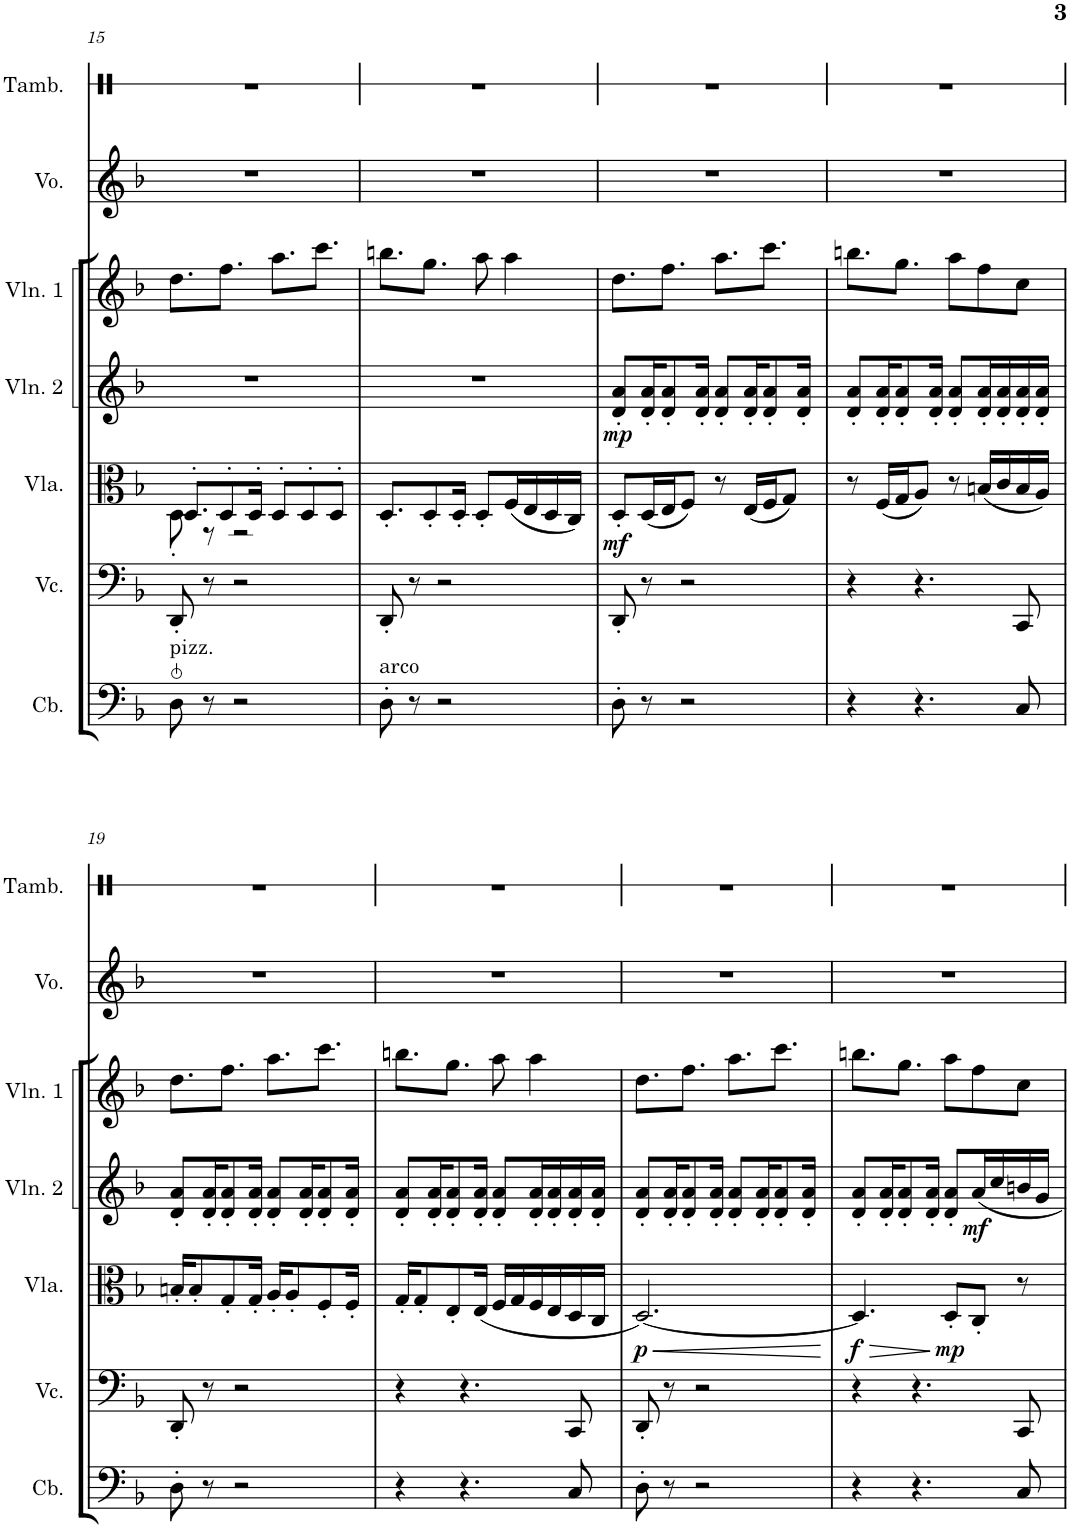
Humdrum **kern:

**kern	**kern	**kern	**dynam	**kern	**dynam	**kern	**kern	**kern
*part7	*part6	*part5	*part5	*part4	*part4	*part3	*part2	*part1
*staff7	*staff6	*staff5	*staff5	*staff4	*staff4	*staff3	*staff2	*staff1
*I"低音提琴	*I"大提琴	*I"中提琴	*	*I"小提琴 2	*	*I"小提琴 1	*I"人声	*I"铃鼓
!!LO:PB:g=z
*clefF4	*clefF4	*clefC3	*	*clefG2	*	*clefG2	*clefG2	*clefX
*Trd7c12	*	*	*	*	*	*	*	*
*k[b-]	*k[b-]	*k[b-]	*	*k[b-]	*	*k[b-]	*k[b-]	*k[]
*M6/8	*M6/8	*M6/8	*	*M6/8	*	*M6/8	*M6/8	*M6/8
=15	=15	=15	=15	=15	=15	=15	=15	=15
*	*	*^	*	*	*	*	*	*
!LO:TX:a:t=pizz.	!	!	!	!	!	!	!	!	!
8D\	8DD'/	8.D'/L	8D'\	.	2.r	.	8.dd\L	2.r	2.r
8r	8r	.	8r	.	.	.	.	.	.
.	.	8D'/	.	.	.	.	8.ff\J	.	.
2r	2r	.	2r	.	.	.	.	.	.
.	.	16D'/Jk	.	.	.	.	.	.	.
.	.	8D'/L	.	.	.	.	8.aa\L	.	.
.	.	8D'/	.	.	.	.	.	.	.
.	.	.	.	.	.	.	8.ccc\J	.	.
.	.	8D'/J	.	.	.	.	.	.	.
*	*	*v	*v	*	*	*	*	*	*
=16	=16	=16	=16	=16	=16	=16	=16	=16
!LO:TX:a:t=arco	!	!	!	!	!	!	!	!
8D'\	8DD'/	8.D'/L	.	2.r	.	8.bbn\L	2.r	2.r
8r	8r	.	.	.	.	.	.	.
.	.	8D'/	.	.	.	8.gg\J	.	.
2r	2r	.	.	.	.	.	.	.
.	.	16D'/Jk	.	.	.	.	.	.
.	.	8D'/L	.	.	.	8aa\	.	.
.	.	(16F/L	.	.	.	4aa\	.	.
.	.	16E/	.	.	.	.	.	.
.	.	16D/	.	.	.	.	.	.
.	.	16C/JJ)	.	.	.	.	.	.
=17	=17	=17	=17	=17	=17	=17	=17	=17
!	!	!	!LO:DY:b	!	!LO:DY:b	!	!	!
8D'\	8DD'/	8D'/L	mf	8d/' 8a/'L	mp	8.dd\L	2.r	2.r
8r	8r	(16D/L	.	16d/' 16a/'K	.	.	.	.
.	.	16E/J	.	8d/' 8a/'	.	8.ff\J	.	.
2r	2r	8F/J)	.	.	.	.	.	.
.	.	.	.	16d/' 16a/'Jk	.	.	.	.
.	.	8r	.	8d/' 8a/'L	.	8.aa\L	.	.
.	.	(16E/LL	.	16d/' 16a/'K	.	.	.	.
.	.	16F/J	.	8d/' 8a/'	.	8.ccc\J	.	.
.	.	8G/J)	.	.	.	.	.	.
.	.	.	.	16d/' 16a/'Jk	.	.	.	.
=18	=18	=18	=18	=18	=18	=18	=18	=18
4r	4r	8r	.	8d/' 8a/'L	.	8.bbn\L	2.r	2.r
.	.	(16F/LL	.	16d/' 16a/'K	.	.	.	.
.	.	16G/J	.	8d/' 8a/'	.	8.gg\J	.	.
4.r	4.r	8A/J)	.	.	.	.	.	.
.	.	.	.	16d/' 16a/'Jk	.	.	.	.
.	.	8r	.	8d/' 8a/'L	.	8aa\L	.	.
.	.	(16Bn/LL	.	16d/' 16a/'L	.	8ff\	.	.
.	.	16c/	.	16d/' 16a/'	.	.	.	.
8C/	8CC/	16B/	.	16d/' 16a/'	.	8cc\J	.	.
.	.	16A/JJ)	.	16d/' 16a/'JJ	.	.	.	.
!!LO:LB:g=z
=19	=19	=19	=19	=19	=19	=19	=19	=19
8D'\	8DD'/	16Bn'/KL	.	8d/' 8a/'L	.	8.dd\L	2.r	2.r
.	.	8B'/	.	.	.	.	.	.
8r	8r	.	.	16d/' 16a/'K	.	.	.	.
.	.	8G'/	.	8d/' 8a/'	.	8.ff\J	.	.
2r	2r	.	.	.	.	.	.	.
.	.	16G'/Jk	.	16d/' 16a/'Jk	.	.	.	.
.	.	16A'/KL	.	8d/' 8a/'L	.	8.aa\L	.	.
.	.	8A'/	.	.	.	.	.	.
.	.	.	.	16d/' 16a/'K	.	.	.	.
.	.	8F'/	.	8d/' 8a/'	.	8.ccc\J	.	.
.	.	16F'/Jk	.	16d/' 16a/'Jk	.	.	.	.
=20	=20	=20	=20	=20	=20	=20	=20	=20
4r	4r	16G'/KL	.	8d/' 8a/'L	.	8.bbn\L	2.r	2.r
.	.	8G'/	.	.	.	.	.	.
.	.	.	.	16d/' 16a/'K	.	.	.	.
.	.	8E'/	.	8d/' 8a/'	.	8.gg\J	.	.
4.r	4.r	.	.	.	.	.	.	.
.	.	(16E/Jk	.	16d/' 16a/'Jk	.	.	.	.
.	.	16F/LL	.	8d/' 8a/'L	.	8aa\	.	.
.	.	16G/	.	.	.	.	.	.
.	.	16F/	.	16d/' 16a/'L	.	4aa\	.	.
.	.	16E/	.	16d/' 16a/'	.	.	.	.
8C/	8CC/	16D/	.	16d/' 16a/'	.	.	.	.
.	.	16C/JJ	.	16d/' 16a/'JJ	.	.	.	.
=21	=21	=21	=21	=21	=21	=21	=21	=21
!	!	!	!LO:HP:b	!	!	!	!	!
!	!	!	!LO:DY:n=1:b	!	!	!	!	!
8D'\	8DD'/	[2.D/)	< p	8d/' 8a/'L	.	8.dd\L	2.r	2.r
8r	8r	.	.	16d/' 16a/'K	.	.	.	.
.	.	.	.	8d/' 8a/'	.	8.ff\J	.	.
2r	2r	.	.	.	.	.	.	.
.	.	.	.	16d/' 16a/'Jk	.	.	.	.
.	.	.	.	8d/' 8a/'L	.	8.aa\L	.	.
.	.	.	.	16d/' 16a/'K	.	.	.	.
.	.	.	.	8d/' 8a/'	.	8.ccc\J	.	.
.	.	.	.	16d/' 16a/'Jk	.	.	.	.
.	.	.	[	.	.	.	.	.
=22	=22	=22	=22	=22	=22	=22	=22	=22
!	!	!	!LO:HP:b	!	!	!	!	!
!	!	!	!LO:DY:n=1:b	!	!	!	!	!
4r	4r	4.D/]	> f	8d/' 8a/'L	.	8.bbn\L	2.r	2.r
.	.	.	.	16d/' 16a/'K	.	.	.	.
.	.	.	.	8d/' 8a/'	.	8.gg\J	.	.
4.r	4.r	.	.	.	.	.	.	.
.	.	.	.	16d/' 16a/'Jk	.	.	.	.
!	!	!	!LO:DY:n=2:b	!	!	!	!	!
.	.	8D'/L	] mp	8d/' 8a/'L	.	8aa\L	.	.
!	!	!	!	!	!LO:DY:b	!	!	!
.	.	8C'/J	.	16a/L	mf	8ff\	.	.
.	.	.	.	16cc/	.	.	.	.
8C/	8CC/	8r	.	16bn/	.	8cc\J	.	.
.	.	.	.	16g/JJ	.	.	.	.
=	=	=	=	=	=	=	=	=
*-	*-	*-	*-	*-	*-	*-	*-	*-
